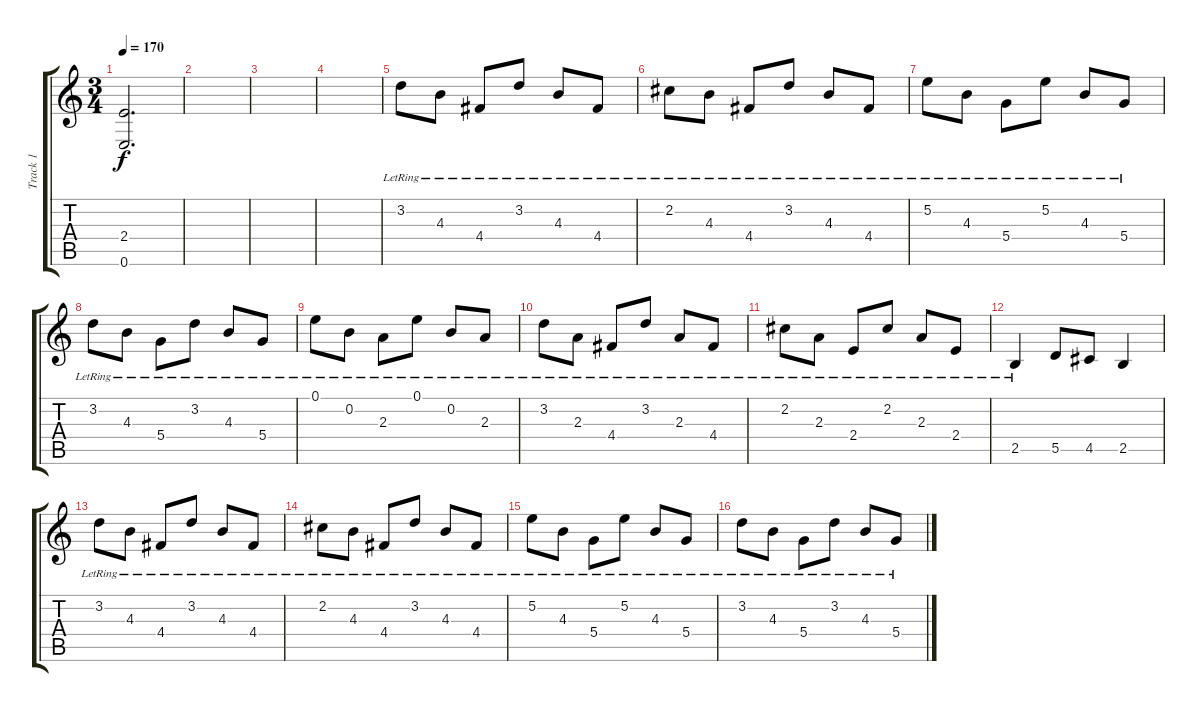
\track ("Track 1" "Track 1") {instrument acousticguitarsteel}
\staff {score tabs}
\tuning (E4 B3 G3 D3 A2 E2) {hide}
\ts (3 4)
\tempo 170
\clef g2
\ks c
(2.4{t} 0.6{t}).2{d dy f} |
|
|
|
3.2{lr}.8 4.3{lr}.8 4.4{lr}.8 3.2{lr}.8 4.3{lr}.8 4.4{lr}.8 |
2.2{lr}.8 4.3{lr}.8 4.4{lr}.8 3.2{lr}.8 4.3{lr}.8 4.4{lr}.8 |
5.2{lr}.8 4.3{lr}.8 5.4{lr}.8 5.2{lr}.8 4.3{lr}.8 5.4{lr}.8 |
3.2{lr}.8 4.3{lr}.8 5.4{lr}.8 3.2{lr}.8 4.3{lr}.8 5.4{lr}.8 |
0.1{lr}.8 0.2{lr}.8 2.3{lr}.8 0.1{lr}.8 0.2{lr}.8 2.3{lr}.8 |
3.2{lr}.8 2.3{lr}.8 4.4{lr}.8 3.2{lr}.8 2.3{lr}.8 4.4{lr}.8 |
2.2{lr}.8 2.3{lr}.8 2.4{lr}.8 2.2{lr}.8 2.3{lr}.8 2.4{lr}.8 |
2.5{lr}.4 5.5.8 4.5.8 2.5.4 |
3.2{lr}.8 4.3{lr}.8 4.4{lr}.8 3.2{lr}.8 4.3{lr}.8 4.4{lr}.8 |
2.2{lr}.8 4.3{lr}.8 4.4{lr}.8 3.2{lr}.8 4.3{lr}.8 4.4{lr}.8 |
5.2{lr}.8 4.3{lr}.8 5.4{lr}.8 5.2{lr}.8 4.3{lr}.8 5.4{lr}.8 |
3.2{lr}.8 4.3{lr}.8 5.4{lr}.8 3.2{lr}.8 4.3{lr}.8 5.4{lr}.8
